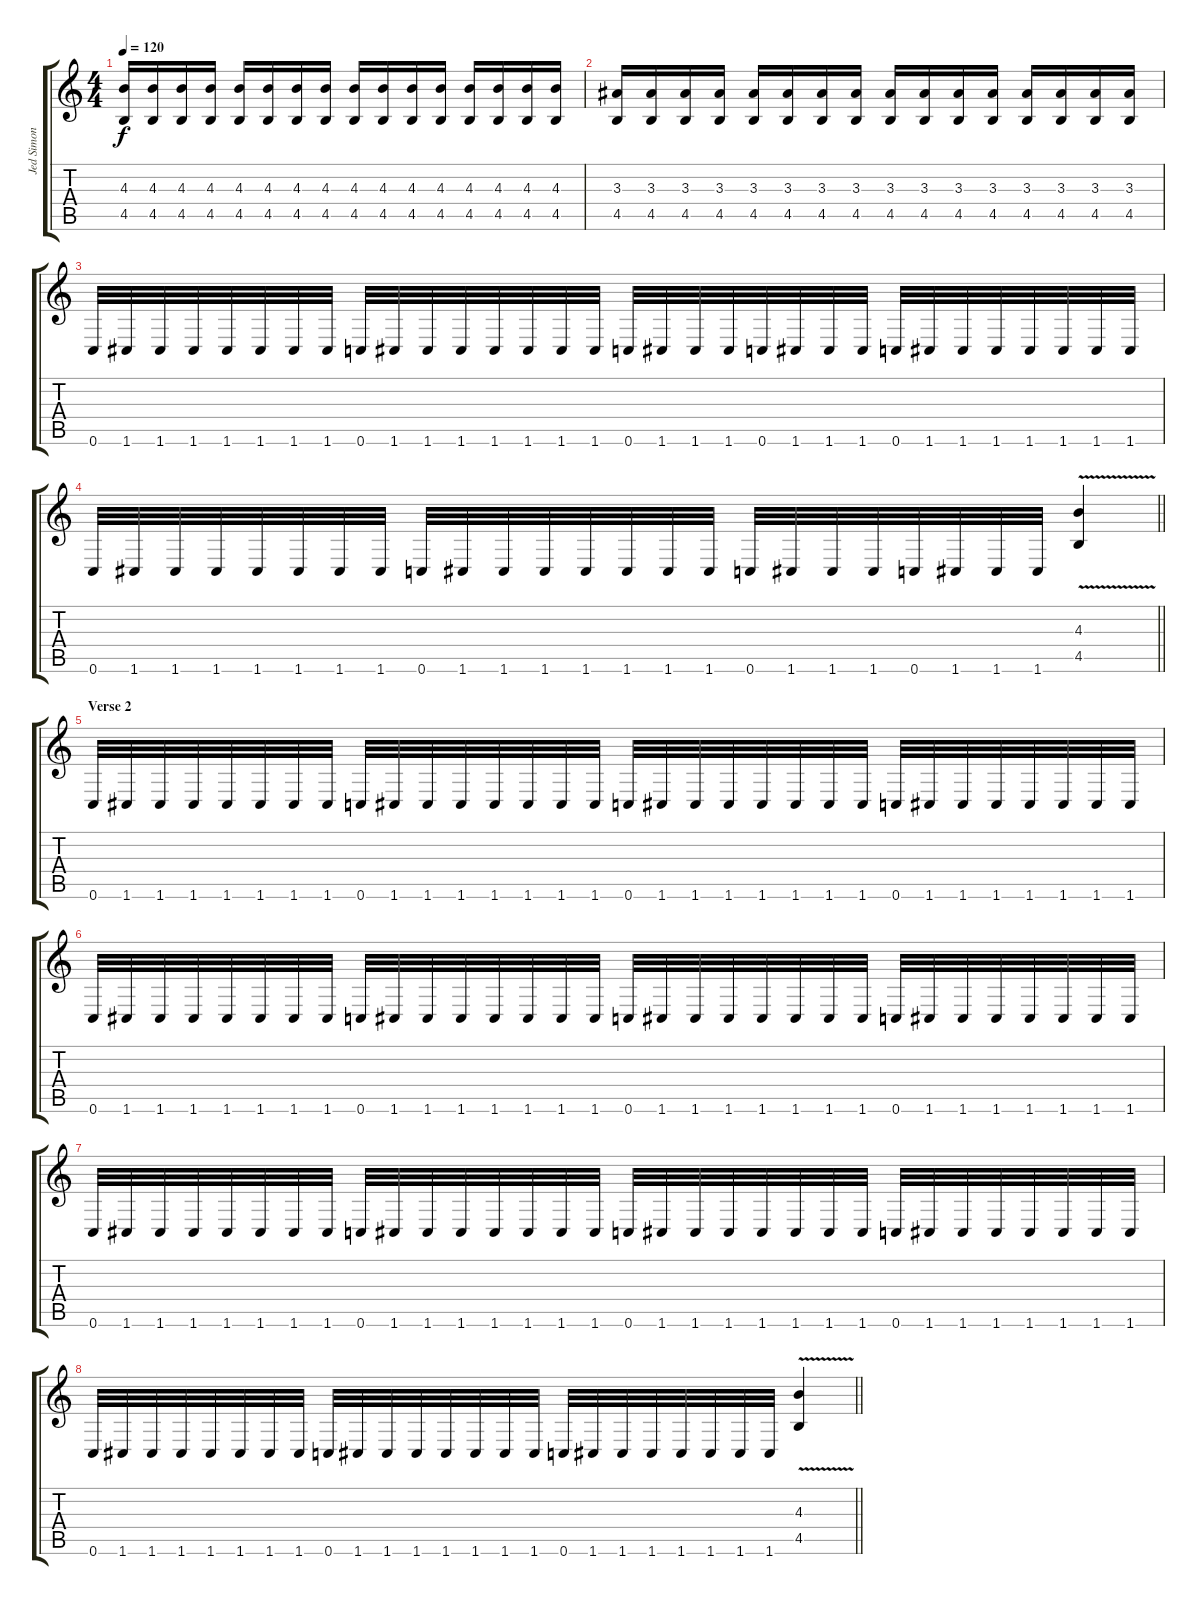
\track ("Jed Simon" "Jed Simon") {instrument overdrivenguitar}
\staff {score tabs}
\tuning (E4 C4 G3 C3 G2 C2) {hide}
\ts (4 4)
\tempo 120
\clef g2
\ks c
(4.3 4.5).16{dy f} (4.3 4.5).16 (4.3 4.5).16 (4.3 4.5).16 (4.3 4.5).16 (4.3 4.5).16 (4.3 4.5).16 (4.3 4.5).16 (4.3 4.5).16 (4.3 4.5).16 (4.3 4.5).16 (4.3 4.5).16 (4.3 4.5).16 (4.3 4.5).16 (4.3 4.5).16 (4.3 4.5).16 |
(3.3 4.5).16 (3.3 4.5).16 (3.3 4.5).16 (3.3 4.5).16 (3.3 4.5).16 (3.3 4.5).16 (3.3 4.5).16 (3.3 4.5).16 (3.3 4.5).16 (3.3 4.5).16 (3.3 4.5).16 (3.3 4.5).16 (3.3 4.5).16 (3.3 4.5).16 (3.3 4.5).16 (3.3 4.5).16 |
0.6.32 1.6.32 1.6.32 1.6.32 1.6.32 1.6.32 1.6.32 1.6.32 0.6.32 1.6.32 1.6.32 1.6.32 1.6.32 1.6.32 1.6.32 1.6.32 0.6.32 1.6.32 1.6.32 1.6.32 0.6.32 1.6.32 1.6.32 1.6.32 0.6.32 1.6.32 1.6.32 1.6.32 1.6.32 1.6.32 1.6.32 1.6.32 |
\barLineRight lightlight
0.6.32 1.6.32 1.6.32 1.6.32 1.6.32 1.6.32 1.6.32 1.6.32 0.6.32 1.6.32 1.6.32 1.6.32 1.6.32 1.6.32 1.6.32 1.6.32 0.6.32 1.6.32 1.6.32 1.6.32 0.6.32 1.6.32 1.6.32 1.6.32 (4.3{v} 4.5{v}).4 |
\section ("" "Verse 2")
0.6.32 1.6.32 1.6.32 1.6.32 1.6.32 1.6.32 1.6.32 1.6.32 0.6.32 1.6.32 1.6.32 1.6.32 1.6.32 1.6.32 1.6.32 1.6.32 0.6.32 1.6.32 1.6.32 1.6.32 1.6.32 1.6.32 1.6.32 1.6.32 0.6.32 1.6.32 1.6.32 1.6.32 1.6.32 1.6.32 1.6.32 1.6.32 |
0.6.32 1.6.32 1.6.32 1.6.32 1.6.32 1.6.32 1.6.32 1.6.32 0.6.32 1.6.32 1.6.32 1.6.32 1.6.32 1.6.32 1.6.32 1.6.32 0.6.32 1.6.32 1.6.32 1.6.32 1.6.32 1.6.32 1.6.32 1.6.32 0.6.32 1.6.32 1.6.32 1.6.32 1.6.32 1.6.32 1.6.32 1.6.32 |
0.6.32 1.6.32 1.6.32 1.6.32 1.6.32 1.6.32 1.6.32 1.6.32 0.6.32 1.6.32 1.6.32 1.6.32 1.6.32 1.6.32 1.6.32 1.6.32 0.6.32 1.6.32 1.6.32 1.6.32 1.6.32 1.6.32 1.6.32 1.6.32 0.6.32 1.6.32 1.6.32 1.6.32 1.6.32 1.6.32 1.6.32 1.6.32 |
\barLineRight lightlight
0.6.32 1.6.32 1.6.32 1.6.32 1.6.32 1.6.32 1.6.32 1.6.32 0.6.32 1.6.32 1.6.32 1.6.32 1.6.32 1.6.32 1.6.32 1.6.32 0.6.32 1.6.32 1.6.32 1.6.32 1.6.32 1.6.32 1.6.32 1.6.32 (4.3{v} 4.5{v}).4
